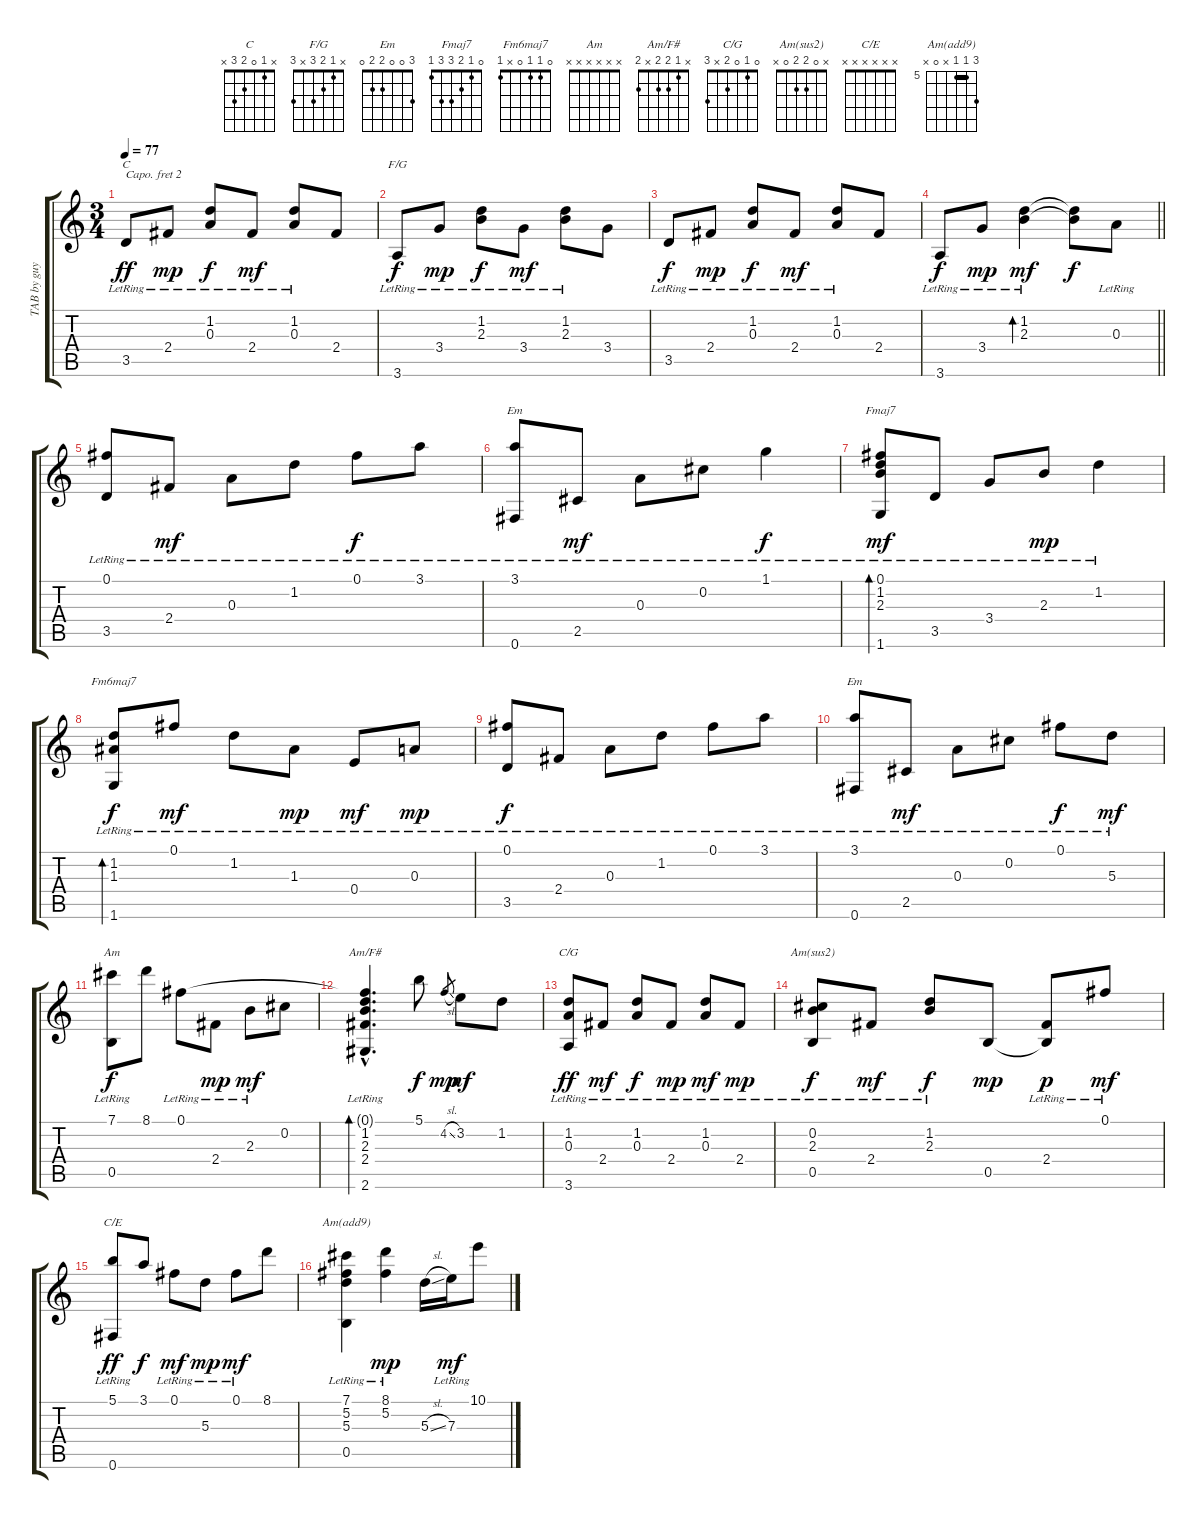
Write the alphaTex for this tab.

\track ("TAB by" "TAB by guy") {instrument acousticguitarnylon}
\staff {score tabs}
\capo 2
\tuning (E4 B3 G3 D3 A2 E2) {hide}
\chord ("C" x 1 0 2 3 x)
\chord ("F/G" x 1 2 3 x 3)
\chord ("Em" 3 0 0 x 2 0)
\chord ("Fmaj7" 0 1 2 3 3 1)
\chord ("Fm6maj7" 0 1 1 0 x 1)
\chord ("Em" 3 0 0 2 2 0)
\chord ("Am" x x x x x x)
\chord ("Am/F#" x 1 2 2 x 2)
\chord ("C/G" 0 1 0 2 x 3)
\chord ("Am(sus2)" x 0 2 2 0 x)
\chord ("C/E" x x x x x x)
\chord ("Am(add9)" 7 5 5 x 0 x) {firstfret 5 barre 5}
\ts (3 4)
\tempo 77
\clef g2
\ks c
3.5{lr}.8{ch "C" dy ff instrument acousticguitarnylon} 2.4{lr}.8{dy mp} (1.2{lr} 0.3{lr}).8{dy f} 2.4{lr}.8{dy mf} (1.2{lr} 0.3{lr}).8 2.4.8 |
3.6{lr}.8{ch "F/G" dy f} 3.4{lr}.8{dy mp} (1.2{lr} 2.3{lr}).8{dy f} 3.4{lr}.8{dy mf} (1.2{lr} 2.3{lr}).8 3.4.8 |
3.5{lr}.8{dy f} 2.4{lr}.8{dy mp} (1.2{lr} 0.3{lr}).8{dy f} 2.4{lr}.8{dy mf} (1.2{lr} 0.3{lr}).8 2.4.8 |
\barLineRight lightlight
3.6{lr}.8{dy f} 3.4{lr}.8{dy mp} (1.2{lr} 2.3{lr}).4{bd 60 dy mf} (1.2{t} 2.3{t}).8{dy f} 0.3{lr}.8 |
(0.1{lr} 3.5{lr}).8 2.4{lr}.8{dy mf} 0.3{lr}.8 1.2{lr}.8 0.1{lr}.8{dy f} 3.1{lr}.8 |
(3.1{lr} 0.6{lr}).8{ch "Em"} 2.5{lr}.8{dy mf} 0.3{lr}.8 0.2{lr}.8 1.1{lr}.4{dy f} |
(0.1{lr} 1.2{lr} 2.3{lr} 1.6{lr}).8{bd 60 ch "Fmaj7" dy mf} 3.5{lr}.8 3.4{lr}.8 2.3{lr}.8{dy mp} 1.2{lr}.4 |
(1.2{lr} 1.3{lr} 1.6{lr}).8{bd 60 ch "Fm6maj7" dy f} 0.1{lr}.8{dy mf} 1.2{lr}.8 1.3{lr}.8{dy mp} 0.4{lr}.8{dy mf} 0.3{lr}.8{dy mp} |
(0.1{lr} 3.5{lr}).8{dy f} 2.4{lr}.8 0.3{lr}.8 1.2{lr}.8 0.1{lr}.8 3.1{lr}.8 |
(3.1{lr} 0.6{lr}).8{ch "Em"} 2.5{lr}.8{dy mf} 0.3{lr}.8 0.2{lr}.8 0.1{lr}.8{dy f} 5.3{lr}.8{dy mf} |
(7.1 0.5{lr}).8{ch "Am" dy f} 8.1.8 0.1{lr}.8 2.4{lr}.8{dy mp} 2.3{lr}.8{dy mf} 0.2.8 |
(0.1{hac t} 1.2{hac lr} 2.3{hac lr} 2.4{hac lr} 2.6{hac lr}).4{d bd 120 ch "Am/F#"} 5.1.8{dy f} 4.2{sl}.8{gr dy mp} 3.2.8{dy mf} 1.2.8 |
(1.2{lr} 0.3{lr} 3.6{lr}).8{ch "C/G" dy ff} 2.4{lr}.8{dy mf} (1.2{lr} 0.3{lr}).8{dy f} 2.4{lr}.8{dy mp} (1.2{lr} 0.3{lr}).8{dy mf} 2.4{lr}.8{dy mp} |
(0.2{lr} 2.3{lr} 0.5{lr}).8{ch "Am(sus2)" dy f} 2.4{lr}.8{dy mf} (1.2{lr} 2.3{lr}).8{dy f} 0.5.8{dy mp} (2.4{lr} 0.5{t}).8{dy p} 0.1{lr}.8{dy mf} |
(5.1{lr} 0.6{lr}).8{ch "C/E" dy ff} 3.1.8{dy f} 0.1{lr}.8{dy mf} 5.3{lr}.8{dy mp} 0.1{lr}.8{dy mf} 8.1.8 |
(7.1 5.2{lr} 5.3{lr} 0.5{lr}).4{ch "Am(add9)"} (8.1{lr} 5.2{lr}).4{dy mp} 5.3{sl}.16 7.3{lr}.16{dy mf} 10.1.8
